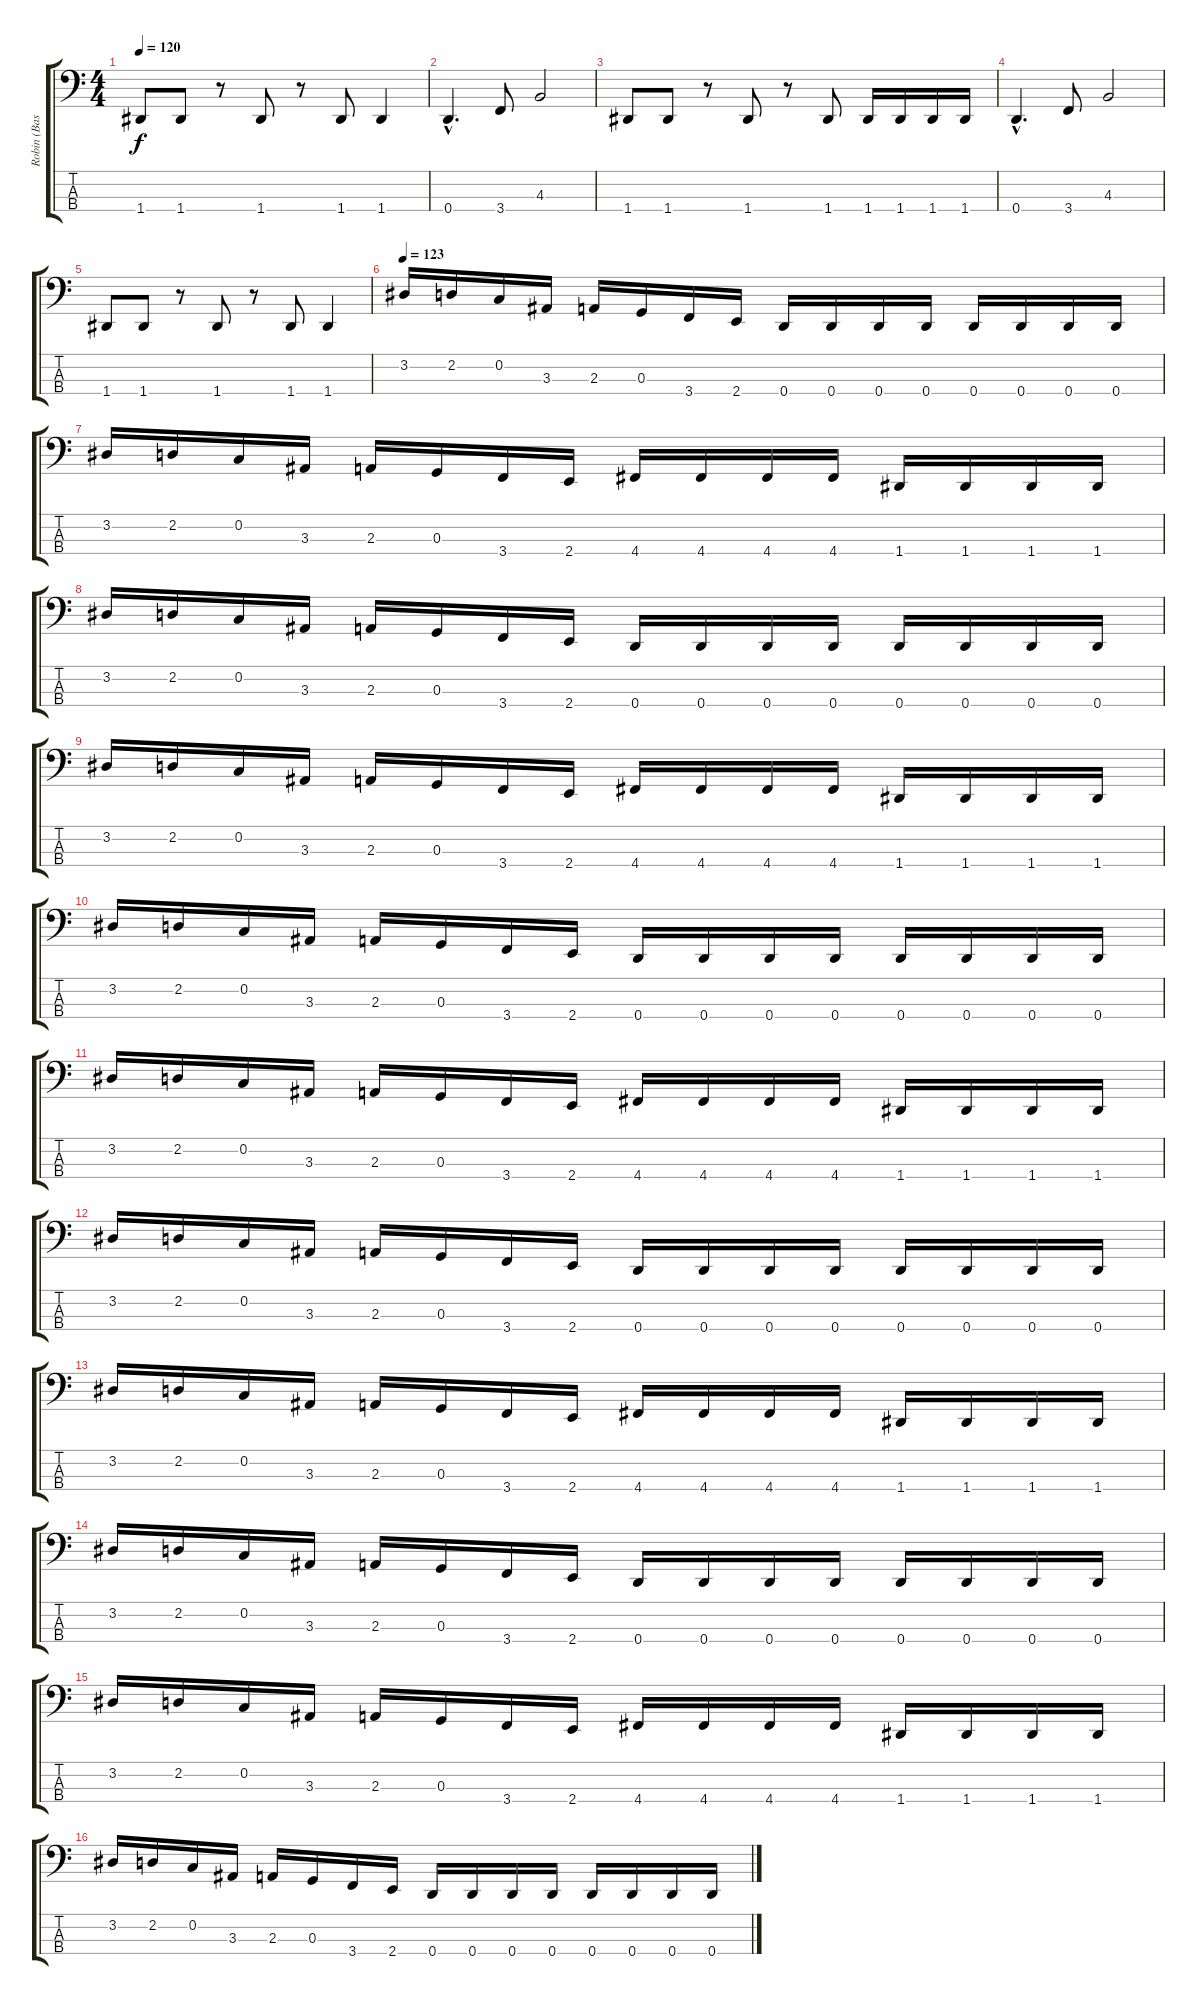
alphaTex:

\track ("Robin (Bass)" "Robin (Bas") {instrument electricbasspick}
\staff {score tabs}
\tuning (F2 C2 G1 D1) {hide}
\ts (4 4)
\tempo 120
\clef f4
\ks c
1.4.8{dy f} 1.4.8 r.8 1.4.8 r.8 1.4.8 1.4.4 |
0.4{hac}.4{d} 3.4.8 4.3.2 |
1.4.8 1.4.8 r.8 1.4.8 r.8 1.4.8 1.4.16 1.4.16 1.4.16 1.4.16 |
0.4{hac}.4{d} 3.4.8 4.3.2 |
1.4.8 1.4.8 r.8 1.4.8 r.8 1.4.8 1.4.4 |
\tempo 123
3.2.16 2.2.16 0.2.16 3.3.16 2.3.16 0.3.16 3.4.16 2.4.16 0.4.16 0.4.16 0.4.16 0.4.16 0.4.16 0.4.16 0.4.16 0.4.16 |
3.2.16 2.2.16 0.2.16 3.3.16 2.3.16 0.3.16 3.4.16 2.4.16 4.4.16 4.4.16 4.4.16 4.4.16 1.4.16 1.4.16 1.4.16 1.4.16 |
3.2.16 2.2.16 0.2.16 3.3.16 2.3.16 0.3.16 3.4.16 2.4.16 0.4.16 0.4.16 0.4.16 0.4.16 0.4.16 0.4.16 0.4.16 0.4.16 |
3.2.16 2.2.16 0.2.16 3.3.16 2.3.16 0.3.16 3.4.16 2.4.16 4.4.16 4.4.16 4.4.16 4.4.16 1.4.16 1.4.16 1.4.16 1.4.16 |
3.2.16 2.2.16 0.2.16 3.3.16 2.3.16 0.3.16 3.4.16 2.4.16 0.4.16 0.4.16 0.4.16 0.4.16 0.4.16 0.4.16 0.4.16 0.4.16 |
3.2.16 2.2.16 0.2.16 3.3.16 2.3.16 0.3.16 3.4.16 2.4.16 4.4.16 4.4.16 4.4.16 4.4.16 1.4.16 1.4.16 1.4.16 1.4.16 |
3.2.16 2.2.16 0.2.16 3.3.16 2.3.16 0.3.16 3.4.16 2.4.16 0.4.16 0.4.16 0.4.16 0.4.16 0.4.16 0.4.16 0.4.16 0.4.16 |
3.2.16 2.2.16 0.2.16 3.3.16 2.3.16 0.3.16 3.4.16 2.4.16 4.4.16 4.4.16 4.4.16 4.4.16 1.4.16 1.4.16 1.4.16 1.4.16 |
3.2.16 2.2.16 0.2.16 3.3.16 2.3.16 0.3.16 3.4.16 2.4.16 0.4.16 0.4.16 0.4.16 0.4.16 0.4.16 0.4.16 0.4.16 0.4.16 |
3.2.16 2.2.16 0.2.16 3.3.16 2.3.16 0.3.16 3.4.16 2.4.16 4.4.16 4.4.16 4.4.16 4.4.16 1.4.16 1.4.16 1.4.16 1.4.16 |
3.2.16 2.2.16 0.2.16 3.3.16 2.3.16 0.3.16 3.4.16 2.4.16 0.4.16 0.4.16 0.4.16 0.4.16 0.4.16 0.4.16 0.4.16 0.4.16
